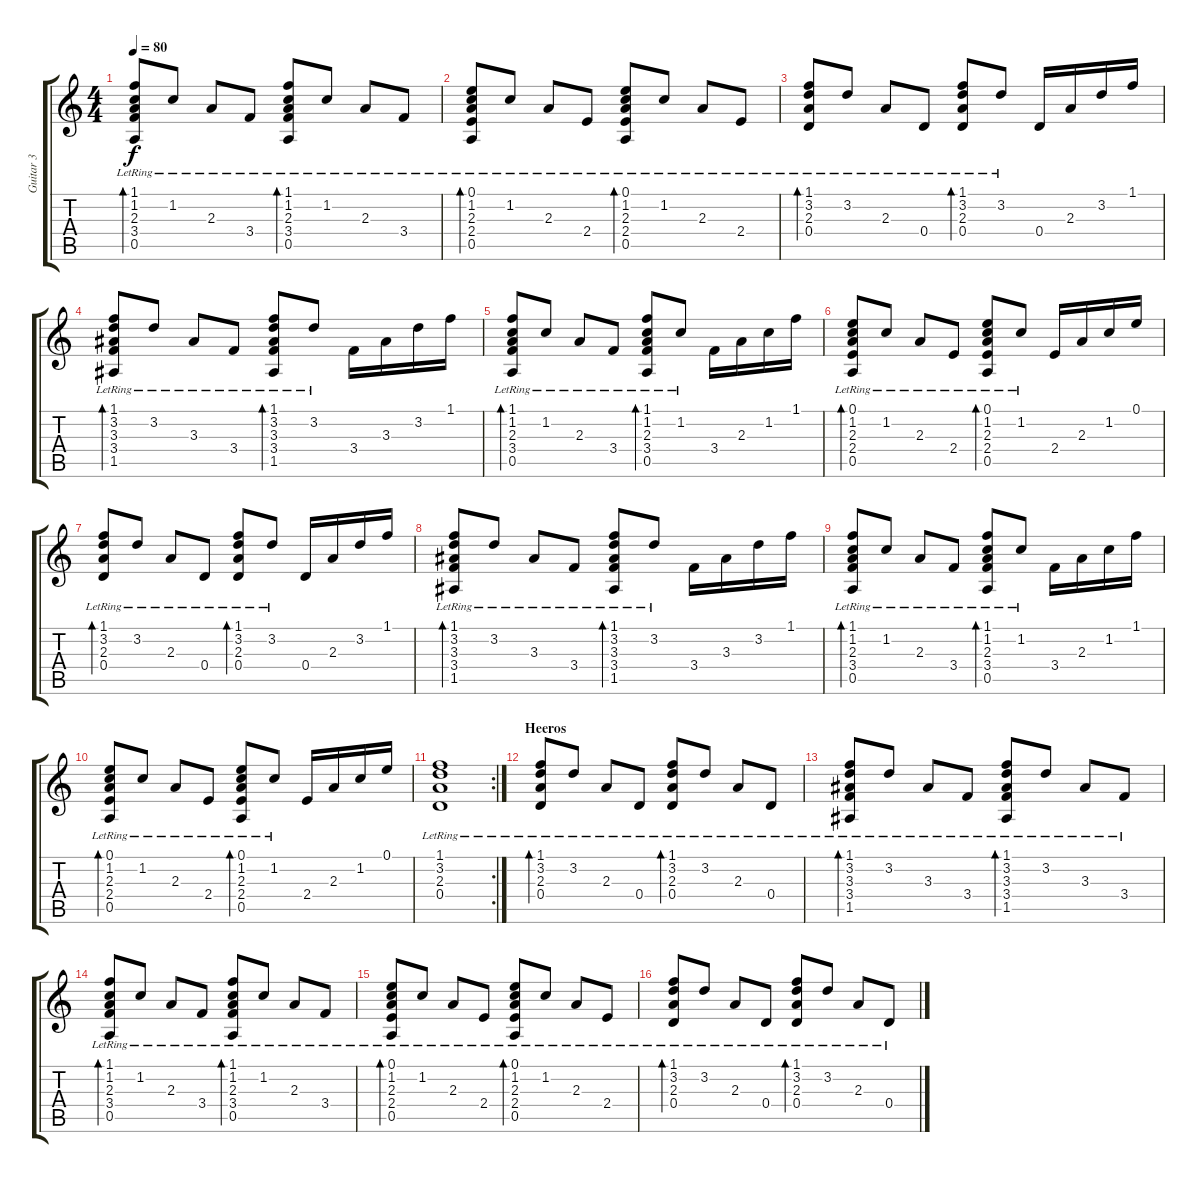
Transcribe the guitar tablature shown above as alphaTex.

\track ("Guitar 3" "Guitar 3") {instrument acousticguitarsteel}
\staff {score tabs}
\tuning (E4 B3 G3 D3 A2 E2) {hide}
\ts (4 4)
\tempo 80
\clef g2
\ks c
(1.1{lr} 1.2{lr} 2.3{lr} 3.4{lr} 0.5{lr}).8{bd 60 dy f} 1.2{lr}.8 2.3{lr}.8 3.4{lr}.8 (1.1{lr} 1.2{lr} 2.3{lr} 3.4{lr} 0.5{lr}).8{bd 60} 1.2{lr}.8 2.3{lr}.8 3.4{lr}.8 |
(0.1{lr} 1.2{lr} 2.3{lr} 2.4{lr} 0.5{lr}).8{bd 60} 1.2{lr}.8 2.3{lr}.8 2.4{lr}.8 (0.1{lr} 1.2{lr} 2.3{lr} 2.4{lr} 0.5{lr}).8{bd 60} 1.2{lr}.8 2.3{lr}.8 2.4{lr}.8 |
(1.1{lr} 3.2{lr} 2.3{lr} 0.4{lr}).8{bd 60} 3.2{lr}.8 2.3{lr}.8 0.4{lr}.8 (1.1{lr} 3.2{lr} 2.3{lr} 0.4{lr}).8{bd 60} 3.2{lr}.8 0.4.16 2.3.16 3.2.16 1.1.16 |
(1.1{lr} 3.2{lr} 3.3{lr} 3.4{lr} 1.5{lr}).8{bd 60} 3.2{lr}.8 3.3{lr}.8 3.4{lr}.8 (1.1{lr} 3.2{lr} 3.3{lr} 3.4{lr} 1.5{lr}).8{bd 60} 3.2{lr}.8 3.4.16 3.3.16 3.2.16 1.1.16 |
(1.1{lr} 1.2{lr} 2.3{lr} 3.4{lr} 0.5{lr}).8{bd 60} 1.2{lr}.8 2.3{lr}.8 3.4{lr}.8 (1.1{lr} 1.2{lr} 2.3{lr} 3.4{lr} 0.5{lr}).8{bd 60} 1.2{lr}.8 3.4.16 2.3.16 1.2.16 1.1.16 |
(0.1{lr} 1.2{lr} 2.3{lr} 2.4{lr} 0.5{lr}).8{bd 60} 1.2{lr}.8 2.3{lr}.8 2.4{lr}.8 (0.1{lr} 1.2{lr} 2.3{lr} 2.4{lr} 0.5{lr}).8{bd 60} 1.2{lr}.8 2.4.16 2.3.16 1.2.16 0.1.16 |
(1.1{lr} 3.2{lr} 2.3{lr} 0.4{lr}).8{bd 60} 3.2{lr}.8 2.3{lr}.8 0.4{lr}.8 (1.1{lr} 3.2{lr} 2.3{lr} 0.4{lr}).8{bd 60} 3.2{lr}.8 0.4.16 2.3.16 3.2.16 1.1.16 |
(1.1{lr} 3.2{lr} 3.3{lr} 3.4{lr} 1.5{lr}).8{bd 60} 3.2{lr}.8 3.3{lr}.8 3.4{lr}.8 (1.1{lr} 3.2{lr} 3.3{lr} 3.4{lr} 1.5{lr}).8{bd 60} 3.2{lr}.8 3.4.16 3.3.16 3.2.16 1.1.16 |
(1.1{lr} 1.2{lr} 2.3{lr} 3.4{lr} 0.5{lr}).8{bd 60} 1.2{lr}.8 2.3{lr}.8 3.4{lr}.8 (1.1{lr} 1.2{lr} 2.3{lr} 3.4{lr} 0.5{lr}).8{bd 60} 1.2{lr}.8 3.4.16 2.3.16 1.2.16 1.1.16 |
(0.1{lr} 1.2{lr} 2.3{lr} 2.4{lr} 0.5{lr}).8{bd 60} 1.2{lr}.8 2.3{lr}.8 2.4{lr}.8 (0.1{lr} 1.2{lr} 2.3{lr} 2.4{lr} 0.5{lr}).8{bd 60} 1.2{lr}.8 2.4.16 2.3.16 1.2.16 0.1.16 |
\rc 2
(1.1{lr} 3.2{lr} 2.3{lr} 0.4{lr}).1 |
\section ("" "Heeros")
(1.1{lr} 3.2{lr} 2.3{lr} 0.4{lr}).8{bd 60} 3.2{lr}.8 2.3{lr}.8 0.4{lr}.8 (1.1{lr} 3.2{lr} 2.3{lr} 0.4{lr}).8{bd 60} 3.2{lr}.8 2.3{lr}.8 0.4{lr}.8 |
(1.1{lr} 3.2{lr} 3.3{lr} 3.4{lr} 1.5{lr}).8{bd 60} 3.2{lr}.8 3.3{lr}.8 3.4{lr}.8 (1.1{lr} 3.2{lr} 3.3{lr} 3.4{lr} 1.5{lr}).8{bd 60} 3.2{lr}.8 3.3{lr}.8 3.4{lr}.8 |
(1.1{lr} 1.2{lr} 2.3{lr} 3.4{lr} 0.5{lr}).8{bd 60} 1.2{lr}.8 2.3{lr}.8 3.4{lr}.8 (1.1{lr} 1.2{lr} 2.3{lr} 3.4{lr} 0.5{lr}).8{bd 60} 1.2{lr}.8 2.3{lr}.8 3.4{lr}.8 |
(0.1{lr} 1.2{lr} 2.3{lr} 2.4{lr} 0.5{lr}).8{bd 60} 1.2{lr}.8 2.3{lr}.8 2.4{lr}.8 (0.1{lr} 1.2{lr} 2.3{lr} 2.4{lr} 0.5{lr}).8{bd 60} 1.2{lr}.8 2.3{lr}.8 2.4{lr}.8 |
(1.1{lr} 3.2{lr} 2.3{lr} 0.4{lr}).8{bd 60} 3.2{lr}.8 2.3{lr}.8 0.4{lr}.8 (1.1{lr} 3.2{lr} 2.3{lr} 0.4{lr}).8{bd 60} 3.2{lr}.8 2.3{lr}.8 0.4{lr}.8
